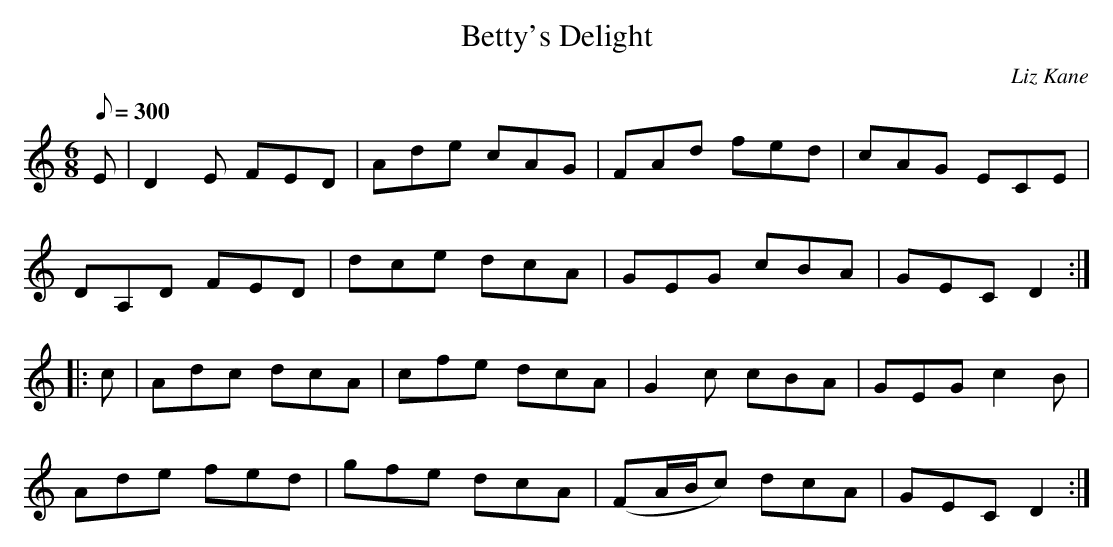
X:1
T:Betty's Delight
C:Liz Kane
L:1/8
Q:300
M:6/8
K:Ddor
E|D2 E FED|Ade cAG|FAd fed|cAG ECE|
DA,D FED|dce dcA|GEG cBA|GEC D2:|
|:c|Adc dcA|cfe dcA|G2 c cBA|GEG c2 B|
Ade fed|gfe dcA|(FA/B/c) dcA|GEC D2:|
